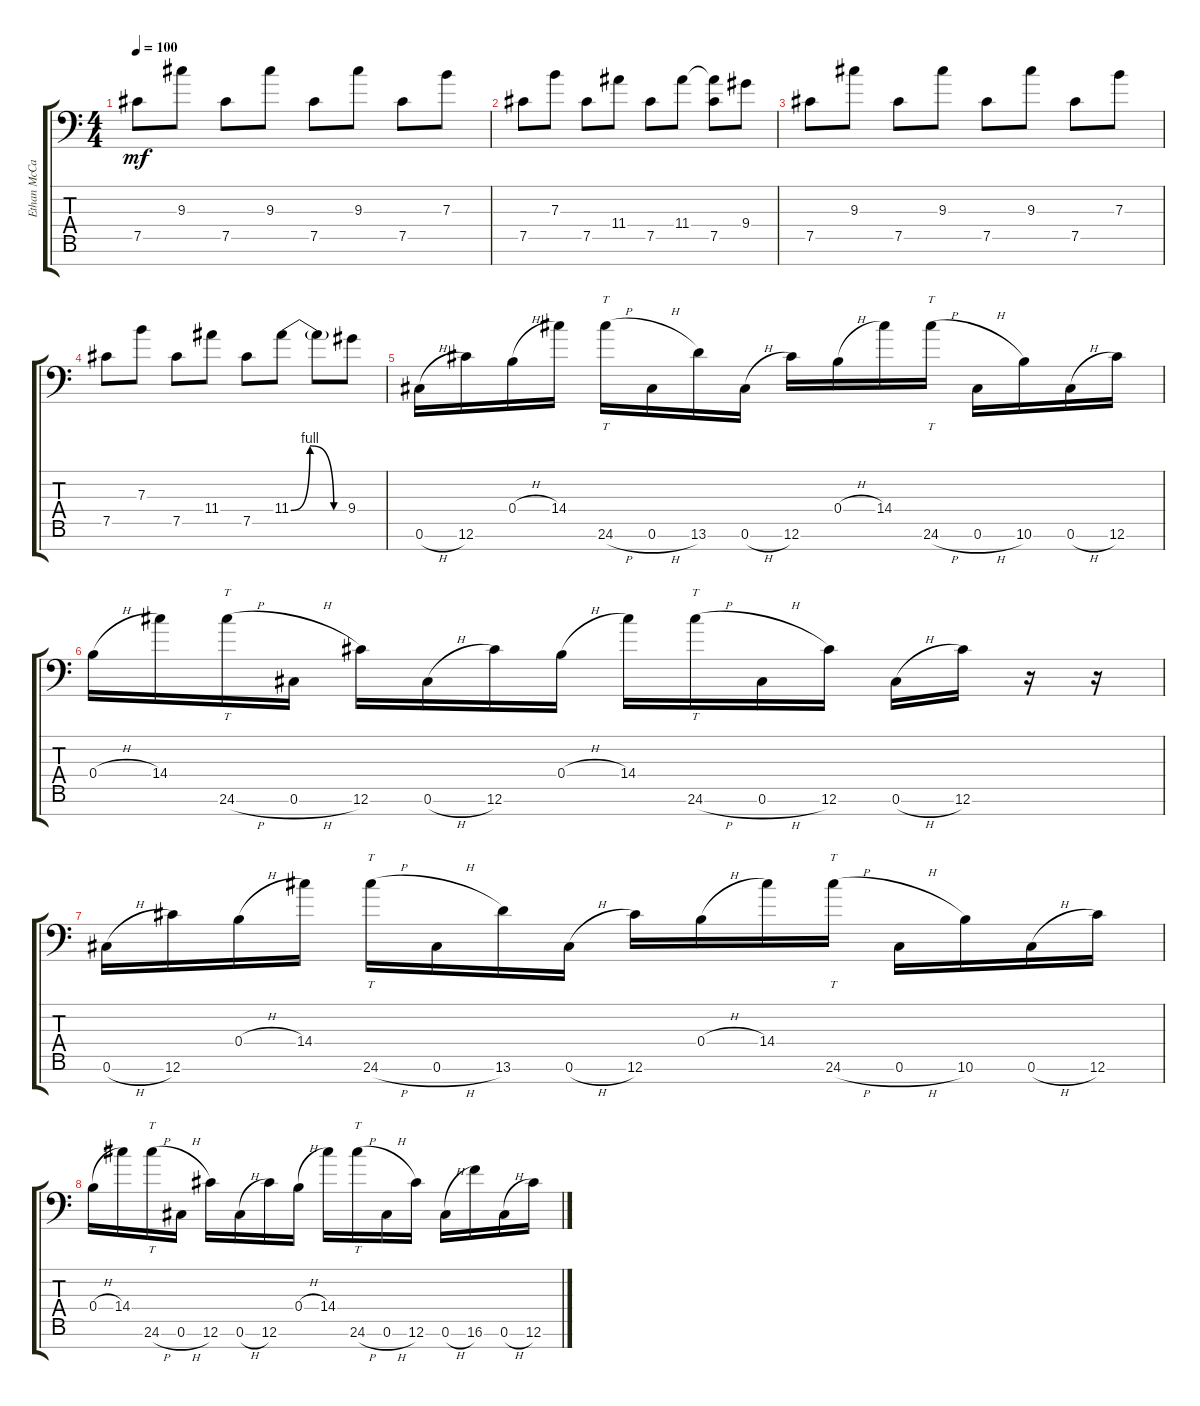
\track ("Ethan McCann" "Ethan McCa") {instrument distortionguitar}
\staff {score tabs}
\tuning (Db4 Ab3 E3 B2 Gb2 Db2 Gb1) {hide}
\ts (4 4)
\tempo 100
\clef f4
\ks c
7.5.8{dy mf} 9.3.8 7.5.8 9.3.8 7.5.8 9.3.8 7.5.8 7.3.8 |
7.5.8 7.3.8 7.5.8 11.4.8 7.5.8 11.4.8 (11.4{t} 7.5).8 9.4.8 |
7.5.8 9.3.8 7.5.8 9.3.8 7.5.8 9.3.8 7.5.8 7.3.8 |
7.5.8 7.3.8 7.5.8 11.4.8 7.5.8 11.4{be (custom 0 0 0 0 20 4 20 4 45 0 60 0)}.8 11.4{t}.8 9.4.8 |
0.6{h}.16 12.6.16 0.4{h}.16 14.4.16 24.6{h}.16{tt} 0.6{h}.16 13.6.16 0.6{h}.16 12.6.16 0.4{h}.16 14.4.16 24.6{h}.16{tt} 0.6{h}.16 10.6.16 0.6{h}.16 12.6.16 |
0.4{h}.16 14.4.16 24.6{h}.16{tt} 0.6{h}.16 12.6.16 0.6{h}.16 12.6.16 0.4{h}.16 14.4.16 24.6{h}.16{tt} 0.6{h}.16 12.6.16 0.6{h}.16 12.6.16 r.16 r.16 |
0.6{h}.16 12.6.16 0.4{h}.16 14.4.16 24.6{h}.16{tt} 0.6{h}.16 13.6.16 0.6{h}.16 12.6.16 0.4{h}.16 14.4.16 24.6{h}.16{tt} 0.6{h}.16 10.6.16 0.6{h}.16 12.6.16 |
0.4{h}.16 14.4.16 24.6{h}.16{tt} 0.6{h}.16 12.6.16 0.6{h}.16 12.6.16 0.4{h}.16 14.4.16 24.6{h}.16{tt} 0.6{h}.16 12.6.16 0.6{h}.16 16.6.16 0.6{h}.16 12.6.16
